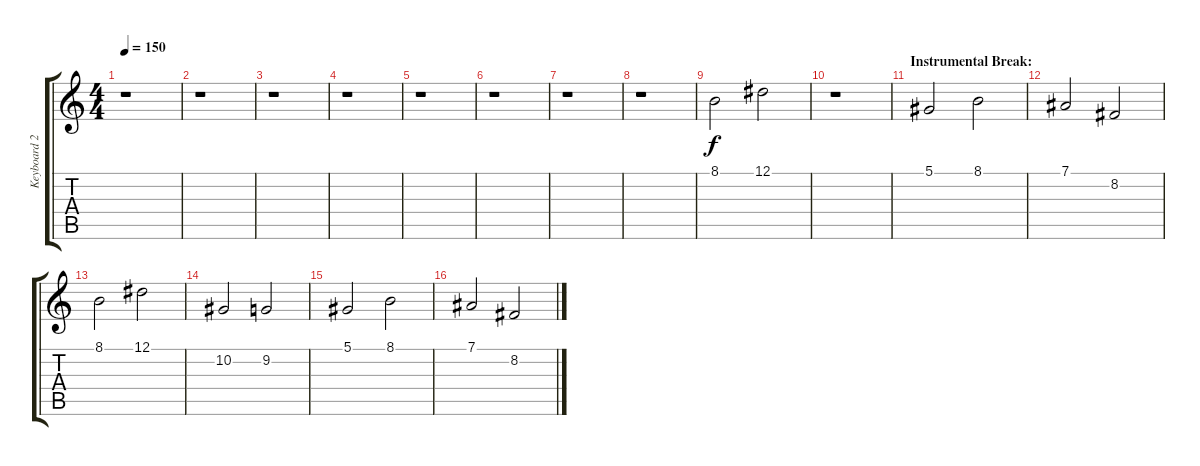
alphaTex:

\track ("Keyboard 2" "Keyboard 2") {instrument drawbarorgan}
\staff {score tabs}
\tuning (Eb4 Bb3 Gb3 Db3 Ab2 Eb2) {hide}
\ts (4 4)
\tempo 150
\clef g2
\ks c
r.1{dy f} |
r.1 |
r.1 |
r.1 |
r.1 |
r.1 |
r.1 |
r.1 |
8.1.2 12.1.2 |
r.1 |
\section ("" "Instrumental Break:")
5.1.2 8.1.2 |
7.1.2 8.2.2 |
8.1.2 12.1.2 |
10.2.2 9.2.2 |
5.1.2 8.1.2 |
7.1.2 8.2.2
